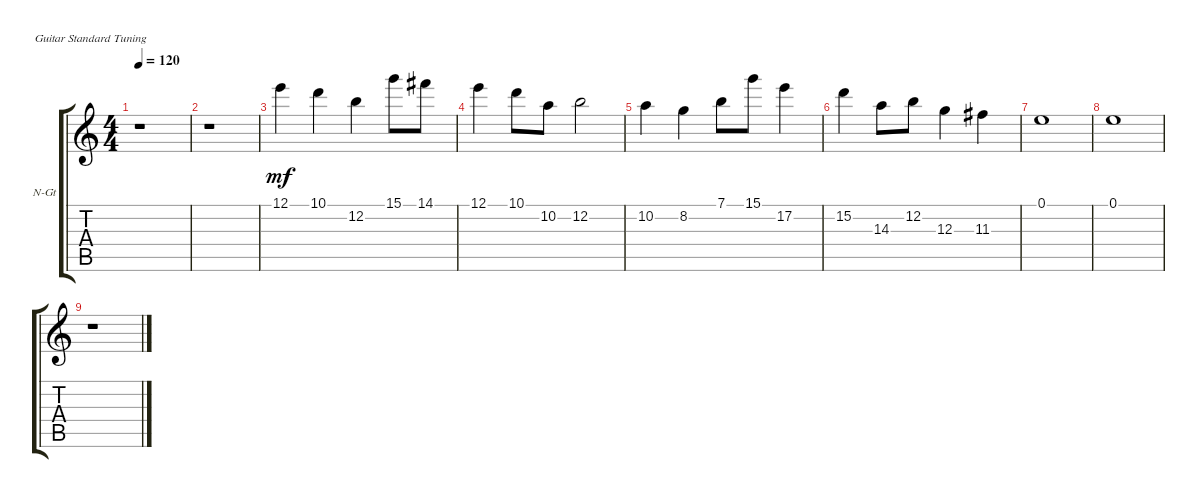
\defaultSystemsLayout 4
\bracketExtendMode groupsimilarinstruments
\firstSystemTrackNameOrientation horizontal
\otherSystemsTrackNameOrientation horizontal
\track ("Nylon Guitar" "N-Gt") {instrument acousticguitarnylon}
\staff {score tabs}
\tuning (E4 B3 G3 D3 A2 E2)
\ts (4 4)
\tempo 120
\clef g2
\scale
0.333333
\ks c
r.1{dy mf} |
\scale
0.333333 r.1 |
\scale
0.333333 12.1.4 10.1.4 12.2.4 15.1.8 14.1.8 |
\scale
0.333333 12.1.4 10.1.8 10.2.8 12.2.2 |
\scale
0.333333 10.2.4 8.2.4 7.1.8 15.1.8 17.2.4 |
\scale
0.333333 15.2.4 14.3.8 12.2.8 12.3.4 11.3.4 |
\scale
0.333333 0.1.1 |
\scale
0.333333 0.1.1 |
\scale
0.333333 r.1 |
\scale
0.333333 |
\scale
0.333333 |
\scale
0.333333 |
\scale
0.333333 |
\scale
0.333333 |
\scale
0.333333 |
\scale
0.333333
